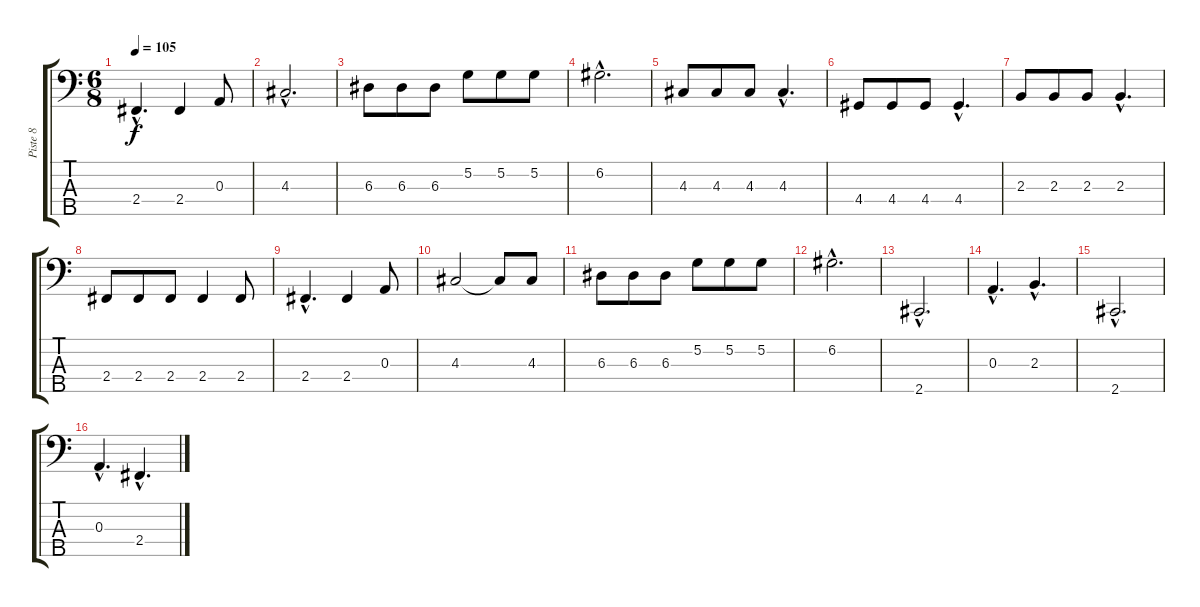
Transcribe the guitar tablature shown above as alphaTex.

\track ("Piste 8" "Piste 8") {instrument electricbassfinger}
\staff {score tabs}
\tuning (G2 D2 A1 E1 B0) {hide}
\ts (6 8)
\tempo 105
\clef f4
\ks c
2.4{hac}.4{d dy f} 2.4.4 0.3.8 |
4.3{hac}.2{d} |
6.3.8 6.3.8 6.3.8 5.2.8 5.2.8 5.2.8 |
6.2{hac}.2{d} |
4.3.8 4.3.8 4.3.8 4.3{hac}.4{d} |
4.4.8 4.4.8 4.4.8 4.4{hac}.4{d} |
2.3.8 2.3.8 2.3.8 2.3{hac}.4{d} |
2.4.8 2.4.8 2.4.8 2.4.4 2.4.8 |
2.4{hac}.4{d} 2.4.4 0.3.8 |
4.3.2 4.3{t}.8 4.3.8 |
6.3.8 6.3.8 6.3.8 5.2.8 5.2.8 5.2.8 |
6.2{hac}.2{d} |
2.5{hac}.2{d} |
0.3{hac}.4{d} 2.3{hac}.4{d} |
2.5{hac}.2{d} |
0.3{hac}.4{d} 2.4{hac}.4{d}
